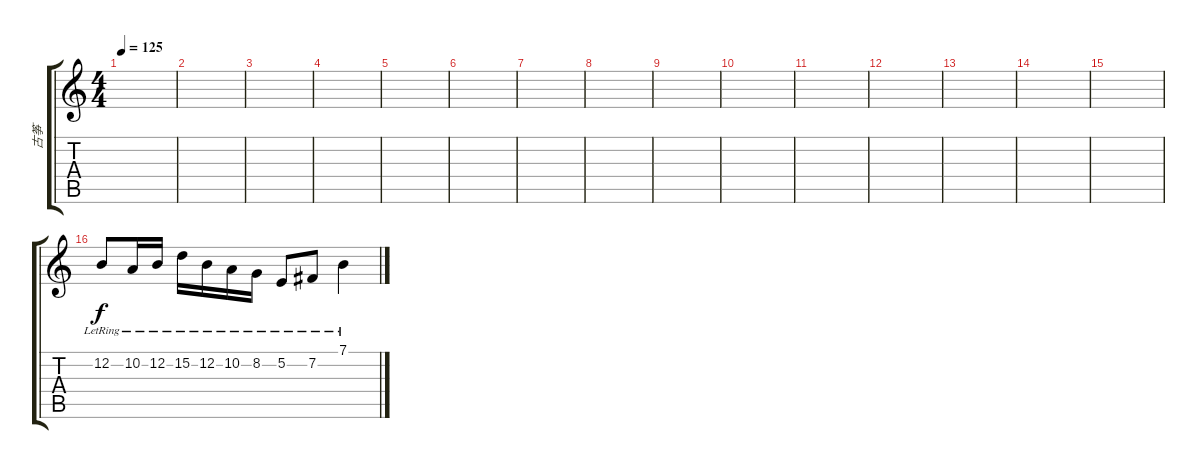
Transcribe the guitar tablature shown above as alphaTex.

\track ("古筝" "古筝") {instrument shamisen}
\staff {score tabs}
\tuning (E4 B3 G3 D3 A2 E2) {hide}
\ts (4 4)
\tempo 125
\clef g2
\ks c
|
|
|
|
|
|
|
|
|
|
|
|
|
|
|
12.2{lr}.8 10.2{lr}.16 12.2{lr}.16 15.2{lr}.16 12.2{lr}.16 10.2{lr}.16 8.2{lr}.16 5.2{lr}.8 7.2{lr}.8 7.1{lr}.4
